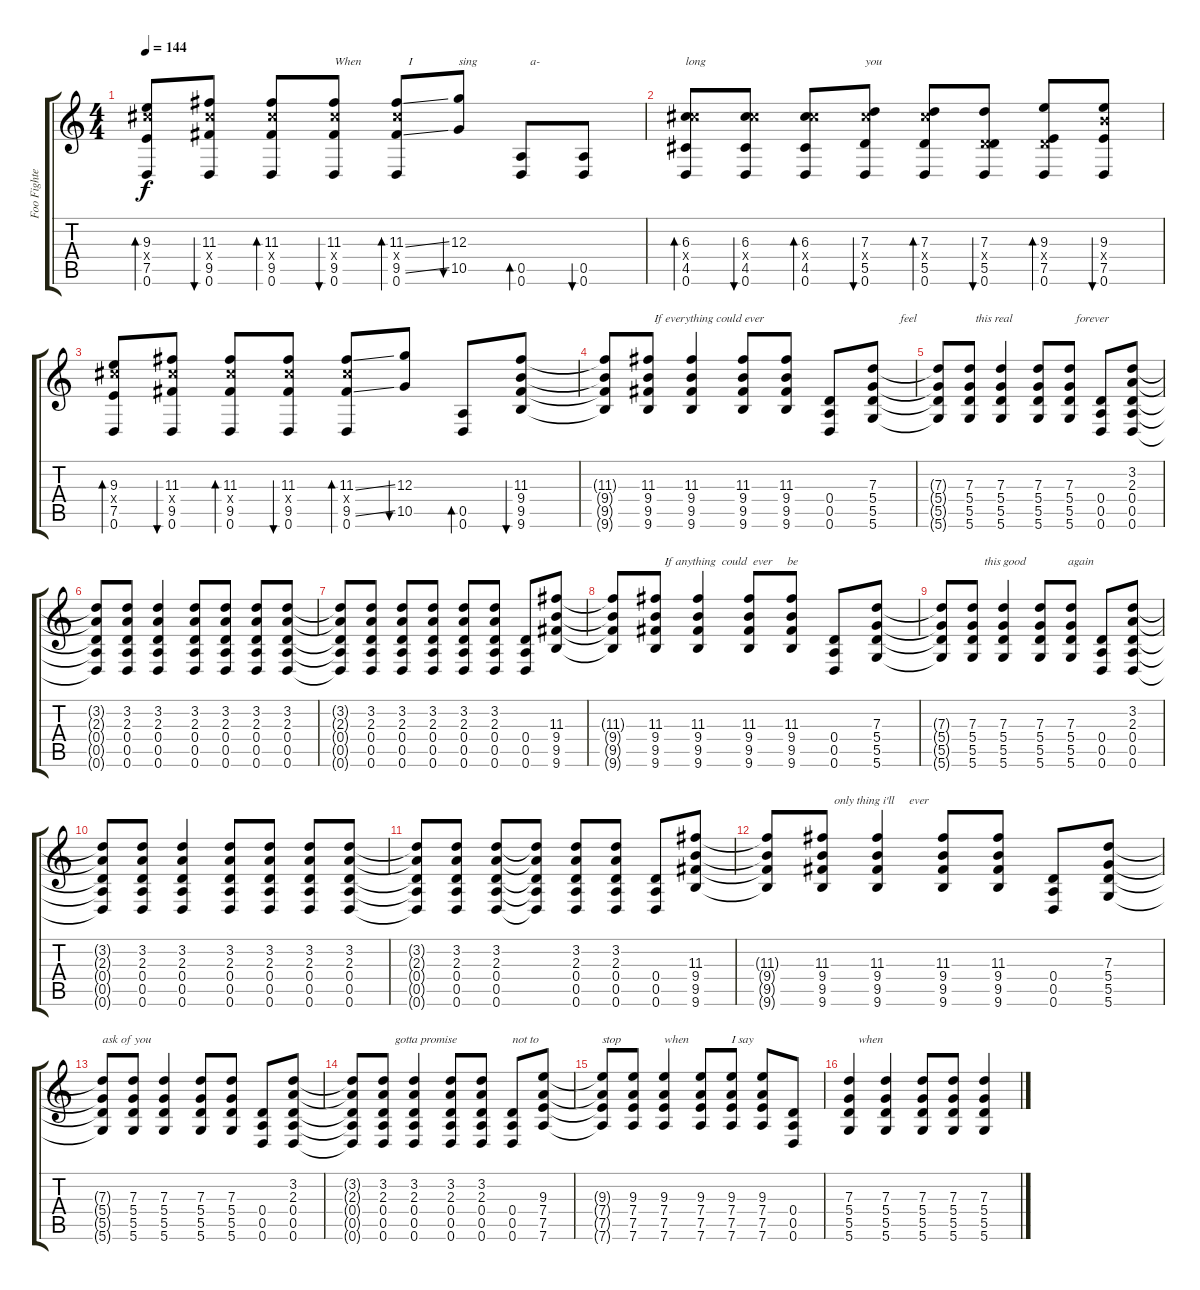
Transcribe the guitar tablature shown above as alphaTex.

\track ("Foo Fighters" "Foo Fighte") {instrument acousticguitarsteel}
\staff {score tabs}
\tuning (E4 B3 G3 D3 A2 D2) {hide}
\ts (4 4)
\tempo 144
\clef g2
\ks c
(9.3 11.4{x} 7.5 0.6).8{bd 60 dy f} (11.3 11.4{x} 9.5 0.6).8{bu 60} (11.3 11.4{x} 9.5 0.6).8{bd 60} (11.3 11.4{x} 9.5 0.6).8{bu 60 txt "When"} (11.3{ss} 11.4{x} 9.5{ss} 0.6).8{bd 60 txt "    I"} (12.3 10.5).8{bu 60 txt "sing"} (0.5 0.6).8{bd 60 txt "   a-"} (0.5 0.6).8{bu 60} |
(6.3 11.4{x} 4.5 0.6).8{bd 60 txt "long"} (6.3 11.4{x} 4.5 0.6).8{bu 60} (6.3 11.4{x} 4.5 0.6).8{bd 60} (7.3 11.4{x} 5.5 0.6).8{bu 60 txt "you"} (7.3 11.4{x} 5.5 0.6).8{bd 60} (7.3 0.4{x} 5.5 0.6).8{bu 60} (9.3 0.4{x} 7.5 0.6).8{bd 60} (9.3 9.4{x} 7.5 0.6).8{bu 60} |
(9.3 11.4{x} 7.5 0.6).8{bd 60} (11.3 11.4{x} 9.5 0.6).8{bu 60} (11.3 11.4{x} 9.5 0.6).8{bd 60} (11.3 11.4{x} 9.5 0.6).8{bu 60} (11.3{ss} 11.4{x} 9.5{ss} 0.6).8{bd 60} (12.3 10.5).8{bu 60} (0.5 0.6).8{bd 60} (11.3 9.4 9.5 9.6).8{bu 60} |
(11.3{t} 9.4{t} 9.5{t} 9.6{t}).8 (11.3 9.4 9.5 9.6).8{txt "  If everything could ever"} (11.3 9.4 9.5 9.6).4 (11.3 9.4 9.5 9.6).8 (11.3 9.4 9.5 9.6).8 (0.4 0.5 0.6).8 (7.3 5.4 5.5 5.6).8{txt "         feel"} |
(7.3{t} 5.4{t} 5.5{t} 5.6{t}).8 (7.3 5.4 5.5 5.6).8{txt "  this real"} (7.3 5.4 5.5 5.6).4 (7.3 5.4 5.5 5.6).8 (7.3 5.4 5.5 5.6).8{txt "  forever"} (0.4 0.5 0.6).8 (3.2 2.3 0.4 0.5 0.6).8 |
(3.2{t} 2.3{t} 0.4{t} 0.5{t} 0.6{t}).8 (3.2 2.3 0.4 0.5 0.6).8 (3.2 2.3 0.4 0.5 0.6).4 (3.2 2.3 0.4 0.5 0.6).8 (3.2 2.3 0.4 0.5 0.6).8 (3.2 2.3 0.4 0.5 0.6).8 (3.2 2.3 0.4 0.5 0.6).8 |
(3.2{t} 2.3{t} 0.4{t} 0.5{t} 0.6{t}).8 (3.2 2.3 0.4 0.5 0.6).8 (3.2 2.3 0.4 0.5 0.6).8 (3.2 2.3 0.4 0.5 0.6).8 (3.2 2.3 0.4 0.5 0.6).8 (3.2 2.3 0.4 0.5 0.6).8 (0.4 0.5 0.6).8 (11.3 9.4 9.5 9.6).8 |
(11.3{t} 9.4{t} 9.5{t} 9.6{t}).8 (11.3 9.4 9.5 9.6).8{txt "   If anything  could  ever     be "} (11.3 9.4 9.5 9.6).4 (11.3 9.4 9.5 9.6).8 (11.3 9.4 9.5 9.6).8 (0.4 0.5 0.6).8 (7.3 5.4 5.5 5.6).8 |
(7.3{t} 5.4{t} 5.5{t} 5.6{t}).8 (7.3 5.4 5.5 5.6).8{txt "    this good              again"} (7.3 5.4 5.5 5.6).4 (7.3 5.4 5.5 5.6).8 (7.3 5.4 5.5 5.6).8 (0.4 0.5 0.6).8 (3.2 2.3 0.4 0.5 0.6).8 |
(3.2{t} 2.3{t} 0.4{t} 0.5{t} 0.6{t}).8 (3.2 2.3 0.4 0.5 0.6).8 (3.2 2.3 0.4 0.5 0.6).4 (3.2 2.3 0.4 0.5 0.6).8 (3.2 2.3 0.4 0.5 0.6).8 (3.2 2.3 0.4 0.5 0.6).8 (3.2 2.3 0.4 0.5 0.6).8 |
(3.2{t} 2.3{t} 0.4{t} 0.5{t} 0.6{t}).8 (3.2 2.3 0.4 0.5 0.6).8 (3.2 2.3 0.4 0.5 0.6).8 (3.2{t} 2.3{t} 0.4{t} 0.5{t} 0.6{t}).8 (3.2 2.3 0.4 0.5 0.6).8 (3.2 2.3 0.4 0.5 0.6).8 (0.4 0.5 0.6).8 (11.3 9.4 9.5 9.6).8 |
(11.3{t} 9.4{t} 9.5{t} 9.6{t}).8 (11.3 9.4 9.5 9.6).8{txt "    only thing i'll     ever"} (11.3 9.4 9.5 9.6).4 (11.3 9.4 9.5 9.6).8 (11.3 9.4 9.5 9.6).8 (0.4 0.5 0.6).8 (7.3 5.4 5.5 5.6).8 |
(7.3{t} 5.4{t} 5.5{t} 5.6{t}).8{txt "ask of you"} (7.3 5.4 5.5 5.6).8 (7.3 5.4 5.5 5.6).4 (7.3 5.4 5.5 5.6).8 (7.3 5.4 5.5 5.6).8 (0.4 0.5 0.6).8 (3.2 2.3 0.4 0.5 0.6).8 |
(3.2{t} 2.3{t} 0.4{t} 0.5{t} 0.6{t}).8 (3.2 2.3 0.4 0.5 0.6).8{txt "    gotta promise"} (3.2 2.3 0.4 0.5 0.6).4 (3.2 2.3 0.4 0.5 0.6).8 (3.2 2.3 0.4 0.5 0.6).8 (0.4 0.5 0.6).8{txt "not to"} (9.3 7.4 7.5 7.6).8 |
(9.3{t} 7.4{t} 7.5{t} 7.6{t}).8{txt "stop"} (9.3 7.4 7.5 7.6).8 (9.3 7.4 7.5 7.6).4{txt "when"} (9.3 7.4 7.5 7.6).8 (9.3 7.4 7.5 7.6).8{txt "I say"} (9.3 7.4 7.5 7.6).8 (0.4 0.5 0.6).8 |
(7.3 5.4 5.5 5.6).4{txt "   when"} (7.3 5.4 5.5 5.6).4 (7.3 5.4 5.5 5.6).8 (7.3 5.4 5.5 5.6).8 (7.3 5.4 5.5 5.6).4
